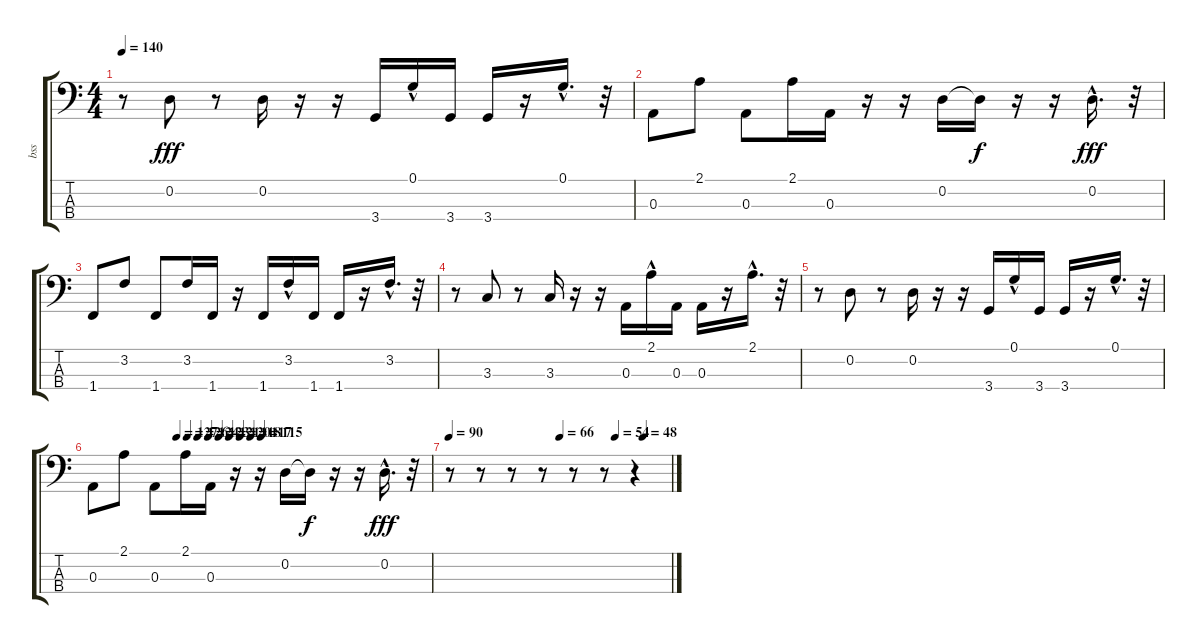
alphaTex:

\track ("bss" "bss") {instrument synthbass1}
\staff {score tabs}
\tuning (G2 D2 A1 E1) {hide}
\ts (4 4)
\tempo 140
\clef f4
\ks c
r.8{dy fff} 0.2.8 r.8 0.2.16 r.16 r.16 3.4.16 0.1{hac}.16 3.4.16 3.4.16 r.16 0.1{hac}.16{d} r.32 |
0.3.8 2.1.8 0.3.8 2.1.16 0.3.16 r.16 r.16 0.2.16 0.2{t}.16{dy f} r.16 r.16 0.2{hac}.16{d dy fff} r.32 |
1.4.8 3.2.8 1.4.8 3.2.16 1.4.16 r.16 1.4.16 3.2{hac}.16 1.4.16 1.4.16 r.16 3.2{hac}.16{d} r.32 |
r.8 3.3.8 r.8 3.3.16 r.16 r.16 0.3.16 2.1{hac}.16 0.3.16 0.3.16 r.16 2.1{hac}.16{d} r.32 |
r.8 0.2.8 r.8 0.2.16 r.16 r.16 3.4.16 0.1{hac}.16 3.4.16 3.4.16 r.16 0.1{hac}.16{d} r.32 |
\tempo (127 0.25)
\tempo (126 0.28125)
\tempo (124 0.3125)
\tempo (123 0.34375)
\tempo (121 0.375)
\tempo (120 0.40625)
\tempo (118 0.4375)
\tempo (117 0.46875)
\tempo (115 0.5)
0.3.8 2.1.8 0.3.8 2.1.16 0.3.16 r.16 r.16 0.2.16 0.2{t}.16{dy f} r.16 r.16 0.2{hac}.16{d dy fff} r.32 |
\tempo 90
\tempo (66 0.5)
\tempo (54 0.75)
\tempo (48 0.875)
r.8 r.8 r.8 r.8 r.8 r.8 r.4
